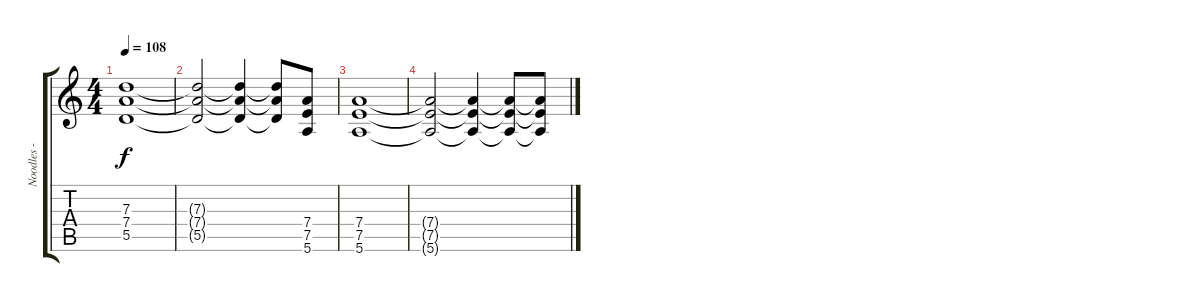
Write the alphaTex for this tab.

\track ("Noodles - Guitar Doubled" "Noodles - ") {instrument distortionguitar}
\staff {score tabs}
\tuning (E4 B3 G3 D3 A2 E2) {hide}
\ts (4 4)
\tempo 108
\clef g2
\ks c
(7.3 7.4 5.5).1{dy f} |
(7.3{t} 7.4{t} 5.5{t}).2 (7.3{t} 7.4{t} 5.5{t}).4 (7.3{t} 7.4{t} 5.5{t}).8 (7.4 7.5 5.6).8 |
(7.4 7.5 5.6).1 |
(7.4{t} 7.5{t} 5.6{t}).2 (7.4{t} 7.5{t} 5.6{t}).4 (7.4{t} 7.5{t} 5.6{t}).8 (7.4{t} 7.5{t} 5.6{t}).8
